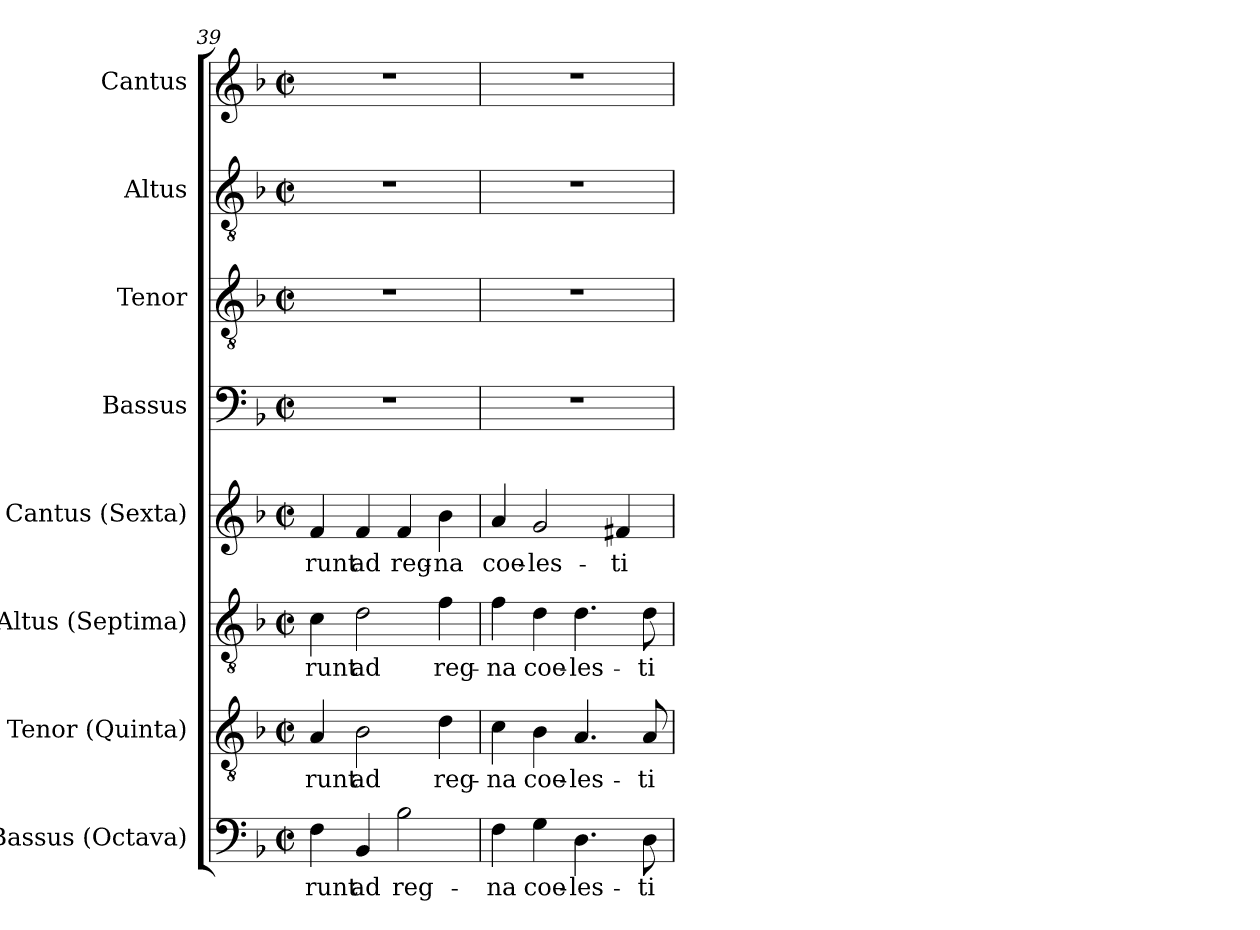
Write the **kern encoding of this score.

**kern	**text	**kern	**text	**kern	**text	**kern	**text	**kern	**kern	**kern	**kern
*part8	*part8	*part7	*part7	*part6	*part6	*part5	*part5	*part4	*part3	*part2	*part1
*staff8	*staff8	*staff7	*staff7	*staff6	*staff6	*staff5	*staff5	*staff4	*staff3	*staff2	*staff1
*I"Bassus (Octava)	*	*I"Tenor (Quinta)	*	*I"Altus (Septima)	*	*I"Cantus (Sexta)	*	*I"Bassus	*I"Tenor	*I"Altus	*I"Cantus
*I'B.	*	*I'T.	*	*I'T.	*	*I'A.	*	*I'B.	*I'T.	*I'T.	*I'A.
*clefF4	*	*clefGv2	*	*clefGv2	*	*clefG2	*	*clefF4	*clefGv2	*clefGv2	*clefG2
*	*	*ITrd7c12	*	*ITrd7c12	*	*	*	*	*ITrd7c12	*ITrd7c12	*
*k[b-]	*	*k[b-]	*	*k[b-]	*	*k[b-]	*	*k[b-]	*k[b-]	*k[b-]	*k[b-]
*F:	*	*F:	*	*F:	*	*F:	*	*F:	*F:	*F:	*F:
*M2/2	*	*M2/2	*	*M2/2	*	*M2/2	*	*M2/2	*M2/2	*M2/2	*M2/2
*met(c|)	*	*met(c|)	*	*met(c|)	*	*met(c|)	*	*met(c|)	*met(c|)	*met(c|)	*met(c|)
=39	=39	=39	=39	=39	=39	=39	=39	=39	=39	=39	=39
!	!LO:LY:b:color=#000000	!	!	!	!	!	!	!	!	!	!
!	!	!	!LO:LY:b:color=#000000	!	!	!	!	!	!	!	!
!	!	!	!	!	!LO:LY:b:color=#000000	!	!	!	!	!	!
!	!	!	!	!	!	!	!LO:LY:b:color=#000000	!	!	!	!
4Fi\	-runt	4AAi/	-runt	4Ci\	-runt	4fi/	-runt	1r	1r	1r	1r
!	!LO:LY:b:color=#000000	!	!	!	!	!	!	!	!	!	!
!	!	!	!LO:LY:b:color=#000000	!	!	!	!	!	!	!	!
!	!	!	!	!	!LO:LY:b:color=#000000	!	!	!	!	!	!
!	!	!	!	!	!	!	!LO:LY:b:color=#000000	!	!	!	!
4BB-i/	ad	2BB-i\	ad	2Di\	ad	4fi/	ad	.	.	.	.
!	!LO:LY:b:color=#000000	!	!	!	!	!	!	!	!	!	!
!	!	!	!	!	!	!	!LO:LY:b:color=#000000	!	!	!	!
2B-i\	reg-	.	.	.	.	4fi/	reg-	.	.	.	.
!	!	!	!LO:LY:b:color=#000000	!	!	!	!	!	!	!	!
!	!	!	!	!	!LO:LY:b:color=#000000	!	!	!	!	!	!
!	!	!	!	!	!	!	!LO:LY:b:color=#000000	!	!	!	!
.	.	4Di\	reg-	4Fi\	reg-	4b-i\	-na	.	.	.	.
=40	=40	=40	=40	=40	=40	=40	=40	=40	=40	=40	=40
!	!LO:LY:b:color=#000000	!	!	!	!	!	!	!	!	!	!
!	!	!	!LO:LY:b:color=#000000	!	!	!	!	!	!	!	!
!	!	!	!	!	!LO:LY:b:color=#000000	!	!	!	!	!	!
!	!	!	!	!	!	!	!LO:LY:b:color=#000000	!	!	!	!
4Fi\	-na	4Ci\	-na	4Fi\	-na	4ai/	coe-	1r	1r	1r	1r
!	!LO:LY:b:color=#000000	!	!	!	!	!	!	!	!	!	!
!	!	!	!LO:LY:b:color=#000000	!	!	!	!	!	!	!	!
!	!	!	!	!	!LO:LY:b:color=#000000	!	!	!	!	!	!
!	!	!	!	!	!	!	!LO:LY:b:color=#000000	!	!	!	!
4Gi\	coe-	4BB-i\	coe-	4Di\	coe-	2gi/	-les-	.	.	.	.
!	!LO:LY:b:color=#000000	!	!	!	!	!	!	!	!	!	!
!	!	!	!LO:LY:b:color=#000000	!	!	!	!	!	!	!	!
!	!	!	!	!	!LO:LY:b:color=#000000	!	!	!	!	!	!
4.Di\	-les-	4.AAi/	-les-	4.Di\	-les-	.	.	.	.	.	.
!	!	!	!	!	!	!	!LO:LY:b:color=#000000	!	!	!	!
.	.	.	.	.	.	4f#Xi/	-ti-	.	.	.	.
!	!LO:LY:b:color=#000000	!	!	!	!	!	!	!	!	!	!
!	!	!	!LO:LY:b:color=#000000	!	!	!	!	!	!	!	!
!	!	!	!	!	!LO:LY:b:color=#000000	!	!	!	!	!	!
8Di\	-ti-	8AAi/	-ti-	8Di\	-ti-	.	.	.	.	.	.
=	=	=	=	=	=	=	=	=	=	=	=
*-	*-	*-	*-	*-	*-	*-	*-	*-	*-	*-	*-
